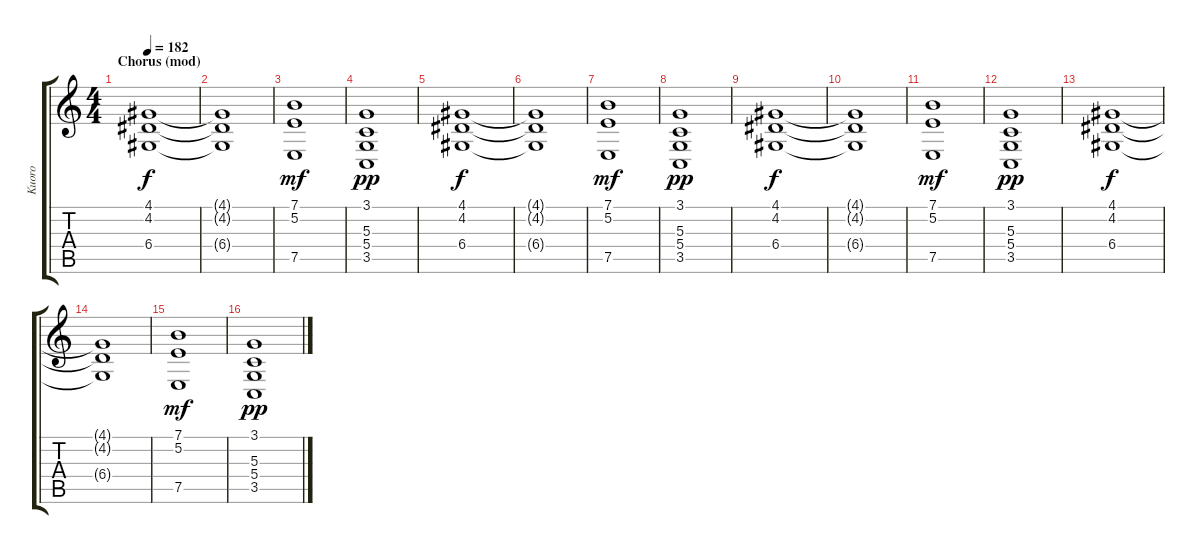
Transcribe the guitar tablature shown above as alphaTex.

\track ("Kuoro" "Kuoro") {instrument choiraahs}
\staff {score tabs}
\tuning (E4 B3 G3 D3 A2 E2) {hide}
\ts (4 4)
\section ("" "Chorus (mod)")
\tempo 182
\clef g2
\ks c
(4.1 4.2 6.4).1{dy f} |
(4.1{t} 4.2{t} 6.4{t}).1 |
(7.1 5.2 7.5).1{dy mf} |
(3.1 5.3 5.4 3.5).1{dy pp} |
(4.1 4.2 6.4).1{dy f} |
(4.1{t} 4.2{t} 6.4{t}).1 |
(7.1 5.2 7.5).1{dy mf} |
(3.1 5.3 5.4 3.5).1{dy pp} |
(4.1 4.2 6.4).1{dy f} |
(4.1{t} 4.2{t} 6.4{t}).1 |
(7.1 5.2 7.5).1{dy mf} |
(3.1 5.3 5.4 3.5).1{dy pp} |
(4.1 4.2 6.4).1{dy f} |
(4.1{t} 4.2{t} 6.4{t}).1 |
(7.1 5.2 7.5).1{dy mf} |
(3.1 5.3 5.4 3.5).1{dy pp}
